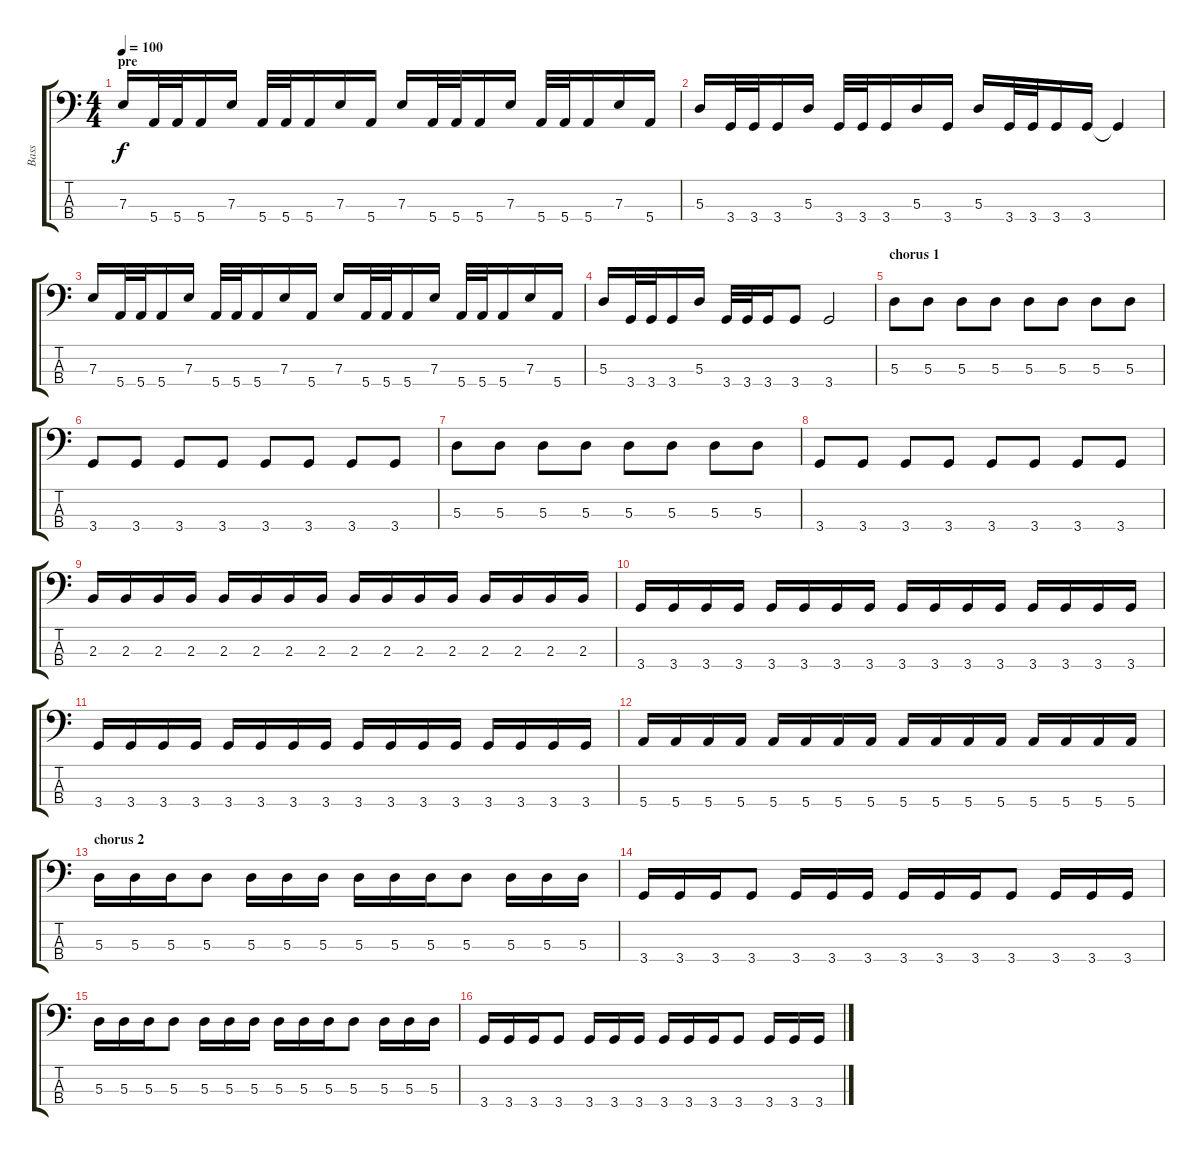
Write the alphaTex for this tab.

\track ("Bass" "Bass") {instrument electricbasspick}
\staff {score tabs}
\tuning (G2 D2 A1 E1) {hide}
\ts (4 4)
\section ("" "pre")
\tempo 100
\clef f4
\ks c
7.3.16{dy f} 5.4.32 5.4.32 5.4.16 7.3.16 5.4.32 5.4.32 5.4.16 7.3.16 5.4.16 7.3.16 5.4.32 5.4.32 5.4.16 7.3.16 5.4.32 5.4.32 5.4.16 7.3.16 5.4.16 |
5.3.16 3.4.32 3.4.32 3.4.16 5.3.16 3.4.32 3.4.32 3.4.16 5.3.16 3.4.16 5.3.16 3.4.32 3.4.32 3.4.16 3.4.16 3.4{t}.4 |
7.3.16 5.4.32 5.4.32 5.4.16 7.3.16 5.4.32 5.4.32 5.4.16 7.3.16 5.4.16 7.3.16 5.4.32 5.4.32 5.4.16 7.3.16 5.4.32 5.4.32 5.4.16 7.3.16 5.4.16 |
5.3.16 3.4.32 3.4.32 3.4.16 5.3.16 3.4.32 3.4.32 3.4.16 3.4.8 3.4.2 |
\section ("" "chorus 1")
5.3.8 5.3.8 5.3.8 5.3.8 5.3.8 5.3.8 5.3.8 5.3.8 |
3.4.8 3.4.8 3.4.8 3.4.8 3.4.8 3.4.8 3.4.8 3.4.8 |
5.3.8 5.3.8 5.3.8 5.3.8 5.3.8 5.3.8 5.3.8 5.3.8 |
3.4.8 3.4.8 3.4.8 3.4.8 3.4.8 3.4.8 3.4.8 3.4.8 |
2.3.16 2.3.16 2.3.16 2.3.16 2.3.16 2.3.16 2.3.16 2.3.16 2.3.16 2.3.16 2.3.16 2.3.16 2.3.16 2.3.16 2.3.16 2.3.16 |
3.4.16 3.4.16 3.4.16 3.4.16 3.4.16 3.4.16 3.4.16 3.4.16 3.4.16 3.4.16 3.4.16 3.4.16 3.4.16 3.4.16 3.4.16 3.4.16 |
3.4.16 3.4.16 3.4.16 3.4.16 3.4.16 3.4.16 3.4.16 3.4.16 3.4.16 3.4.16 3.4.16 3.4.16 3.4.16 3.4.16 3.4.16 3.4.16 |
5.4.16 5.4.16 5.4.16 5.4.16 5.4.16 5.4.16 5.4.16 5.4.16 5.4.16 5.4.16 5.4.16 5.4.16 5.4.16 5.4.16 5.4.16 5.4.16 |
\section ("" "chorus 2")
5.3.16 5.3.16 5.3.16 5.3.8 5.3.16 5.3.16 5.3.16 5.3.16 5.3.16 5.3.16 5.3.8 5.3.16 5.3.16 5.3.16 |
3.4.16 3.4.16 3.4.16 3.4.8 3.4.16 3.4.16 3.4.16 3.4.16 3.4.16 3.4.16 3.4.8 3.4.16 3.4.16 3.4.16 |
5.3.16 5.3.16 5.3.16 5.3.8 5.3.16 5.3.16 5.3.16 5.3.16 5.3.16 5.3.16 5.3.8 5.3.16 5.3.16 5.3.16 |
3.4.16 3.4.16 3.4.16 3.4.8 3.4.16 3.4.16 3.4.16 3.4.16 3.4.16 3.4.16 3.4.8 3.4.16 3.4.16 3.4.16
